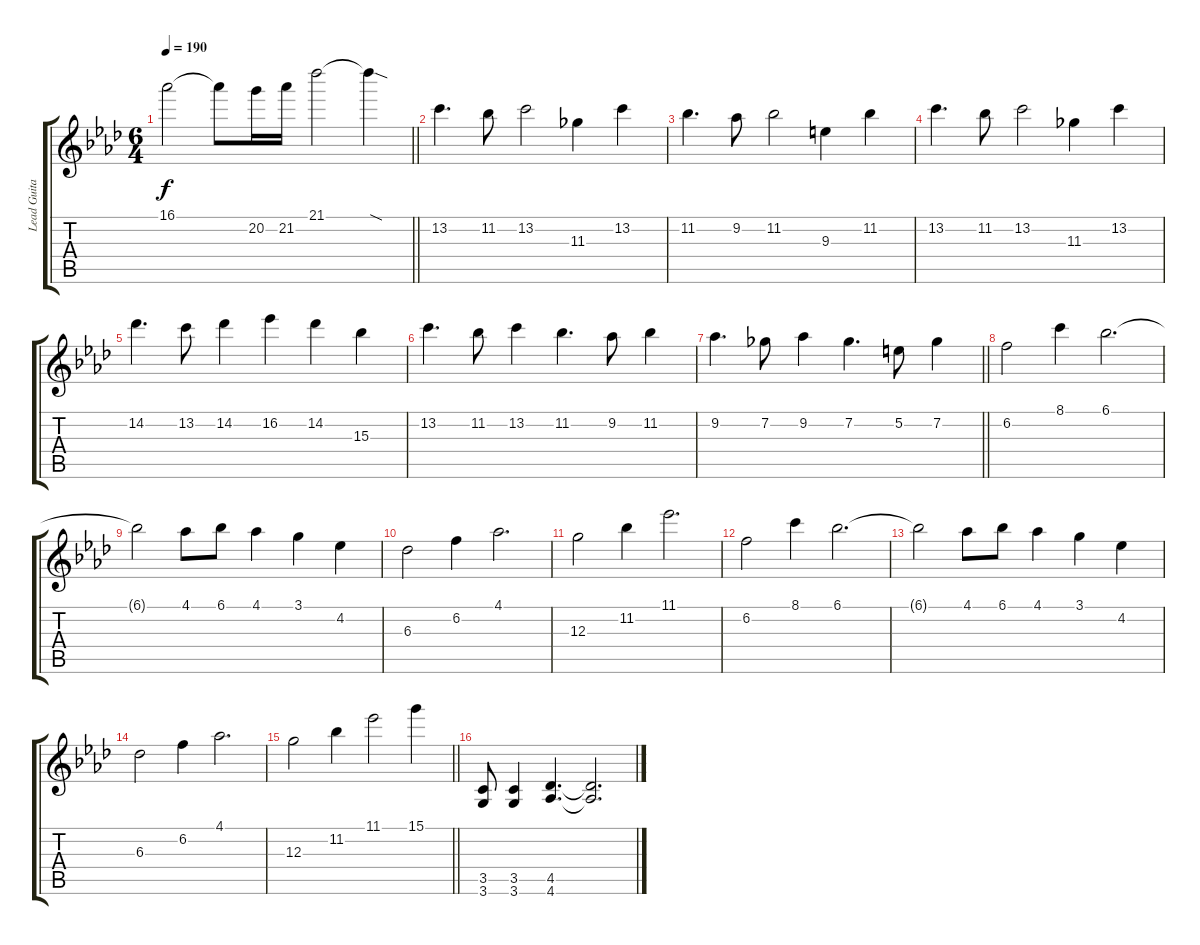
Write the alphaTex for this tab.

\track ("Lead Guitar" "Lead Guita") {instrument distortionguitar}
\staff {score tabs}
\tuning (E4 B3 G3 D3 A2 E2) {hide}
\ts (6 4)
\tempo 190
\clef g2
\barLineRight lightlight
\ks fminor
16.1.2{dy f} 16.1{t}.8 20.2.16 21.2.16 21.1.2 21.1{sod t}.4 |
13.2.4{d} 11.2.8 13.2.2 11.3.4 13.2.4 |
11.2.4{d} 9.2.8 11.2.2 9.3.4 11.2.4 |
13.2.4{d} 11.2.8 13.2.2 11.3.4 13.2.4 |
14.2.4{d} 13.2.8 14.2.4 16.2.4 14.2.4 15.3.4 |
13.2.4{d} 11.2.8 13.2.4 11.2.4{d} 9.2.8 11.2.4 |
\barLineRight lightlight
9.2.4{d} 7.2.8 9.2.4 7.2.4{d} 5.2.8 7.2.4 |
6.2.2 8.1.4 6.1.2{d} |
6.1{t}.2 4.1.8 6.1.8 4.1.4 3.1.4 4.2.4 |
6.3.2 6.2.4 4.1.2{d} |
12.3.2 11.2.4 11.1.2{d} |
6.2.2 8.1.4 6.1.2{d} |
6.1{t}.2 4.1.8 6.1.8 4.1.4 3.1.4 4.2.4 |
6.3.2 6.2.4 4.1.2{d} |
\barLineRight lightlight
12.3.2 11.2.4 11.1.2 15.1.4 |
(3.5 3.6).8 (3.5 3.6).4 (4.5 4.6).4{d} (4.5{t} 4.6{t}).2{d}
